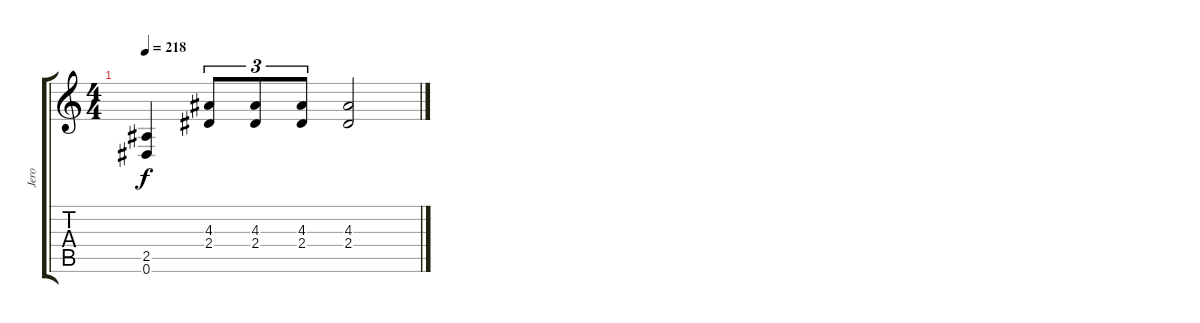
\track ("Jero" "Jero") {instrument distortionguitar}
\staff {score tabs}
\tuning (Eb4 Bb3 Gb3 Db3 Ab2 Eb2) {hide}
\ts (4 4)
\tempo 218
\clef g2
\ks c
(2.5{t} 0.6{t}).4{dy f} (4.3 2.4).8{tu (3 2)} (4.3 2.4).8{tu (3 2)} (4.3 2.4).8{tu (3 2)} (4.3 2.4).2
